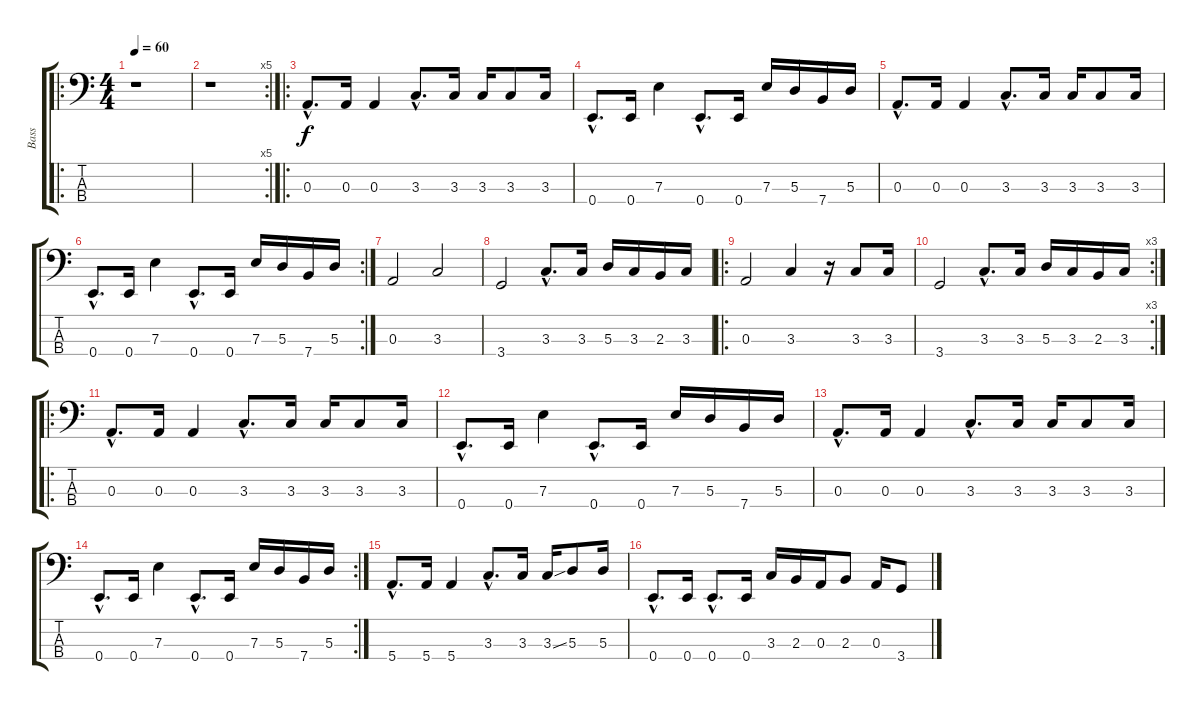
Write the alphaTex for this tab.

\track ("Bass" "Bass") {instrument electricbassfinger}
\staff {score tabs}
\tuning (G2 D2 A1 E1) {hide}
\ro
\ts (4 4)
\tempo 60
\clef f4
\ks c
r.1{dy f instrument electricbassfinger} |
\rc 5
r.1 |
\ro
0.3{hac}.8{d} 0.3.16 0.3.4 3.3{hac}.8{d} 3.3.16 3.3.16 3.3.8 3.3.16 |
0.4{hac}.8{d} 0.4.16 7.3.4 0.4{hac}.8{d} 0.4.16 7.3.16 5.3.16 7.4.16 5.3.16 |
0.3{hac}.8{d} 0.3.16 0.3.4 3.3{hac}.8{d} 3.3.16 3.3.16 3.3.8 3.3.16 |
\rc 2
0.4{hac}.8{d} 0.4.16 7.3.4 0.4{hac}.8{d} 0.4.16 7.3.16 5.3.16 7.4.16 5.3.16 |
0.3.2 3.3.2 |
3.4.2 3.3{hac}.8{d} 3.3.16 5.3.16 3.3.16 2.3.16 3.3.16 |
\ro
0.3.2 3.3.4 r.16 3.3.8 3.3.16 |
\rc 3
3.4.2 3.3{hac}.8{d} 3.3.16 5.3.16 3.3.16 2.3.16 3.3.16 |
\ro
0.3{hac}.8{d} 0.3.16 0.3.4 3.3{hac}.8{d} 3.3.16 3.3.16 3.3.8 3.3.16 |
0.4{hac}.8{d} 0.4.16 7.3.4 0.4{hac}.8{d} 0.4.16 7.3.16 5.3.16 7.4.16 5.3.16 |
0.3{hac}.8{d} 0.3.16 0.3.4 3.3{hac}.8{d} 3.3.16 3.3.16 3.3.8 3.3.16 |
\rc 2
0.4{hac}.8{d} 0.4.16 7.3.4 0.4{hac}.8{d} 0.4.16 7.3.16 5.3.16 7.4.16 5.3.16 |
5.4{hac}.8{d} 5.4.16 5.4.4 3.3{hac}.8{d} 3.3.16 3.3{ss}.16 5.3.8 5.3.16 |
0.4{hac}.8{d} 0.4.16 0.4{hac}.8{d} 0.4.16 3.3.16 2.3.16 0.3.16 2.3.8 0.3.16 3.4.8
